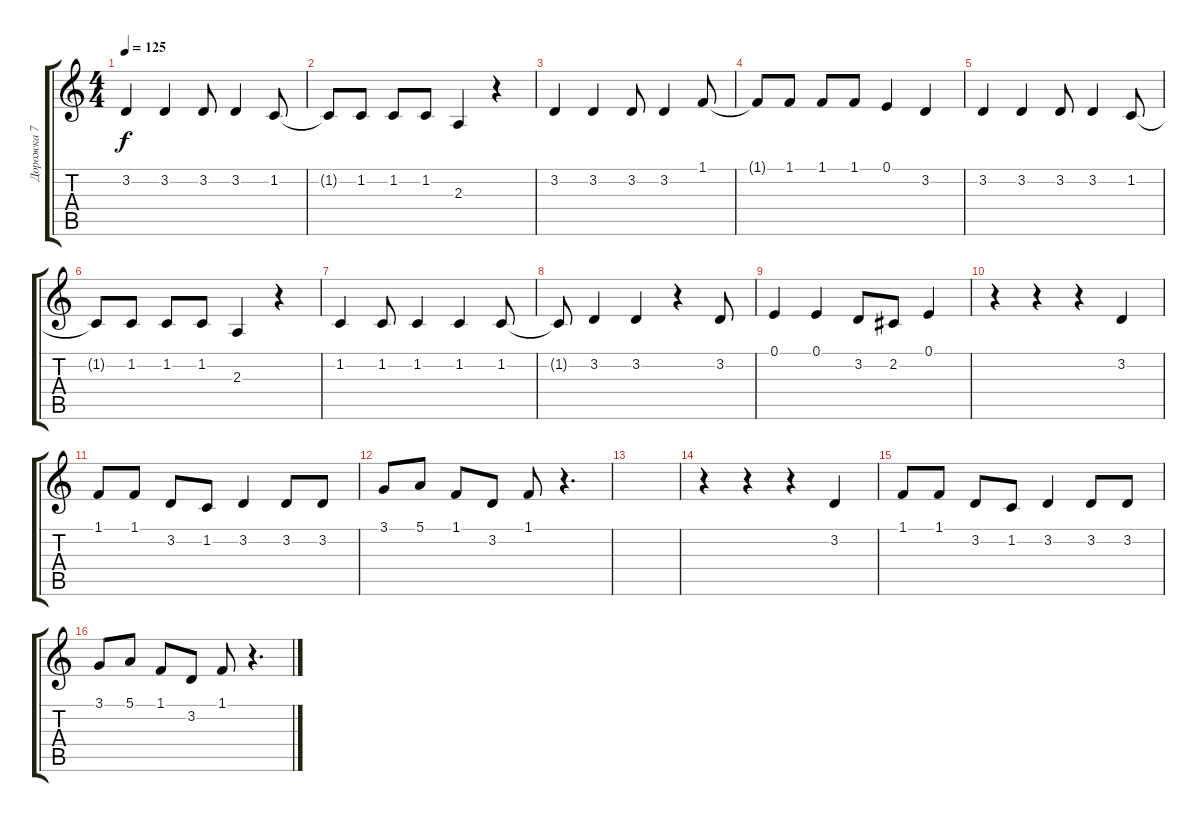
\track ("Дорожка 7" "Дорожка 7") {instrument lead1square}
\staff {score tabs}
\tuning (E4 B3 G3 D3 A2 E2) {hide}
\ts (4 4)
\tempo 125
\clef g2
\ks c
3.2.4{dy f} 3.2.4 3.2.8 3.2.4 1.2.8 |
1.2{t}.8 1.2.8 1.2.8 1.2.8 2.3.4 r.4 |
3.2.4 3.2.4 3.2.8 3.2.4 1.1.8 |
1.1{t}.8 1.1.8 1.1.8 1.1.8 0.1.4 3.2.4 |
3.2.4 3.2.4 3.2.8 3.2.4 1.2.8 |
1.2{t}.8 1.2.8 1.2.8 1.2.8 2.3.4 r.4 |
1.2.4 1.2.8 1.2.4 1.2.4 1.2.8 |
1.2{t}.8 3.2.4 3.2.4 r.4 3.2.8 |
0.1.4 0.1.4 3.2.8 2.2.8 0.1.4 |
r.4 r.4 r.4 3.2.4 |
1.1.8 1.1.8 3.2.8 1.2.8 3.2.4 3.2.8 3.2.8 |
3.1.8 5.1.8 1.1.8 3.2.8 1.1.8 r.4{d} |
|
r.4 r.4 r.4 3.2.4 |
1.1.8 1.1.8 3.2.8 1.2.8 3.2.4 3.2.8 3.2.8 |
3.1.8 5.1.8 1.1.8 3.2.8 1.1.8 r.4{d}
